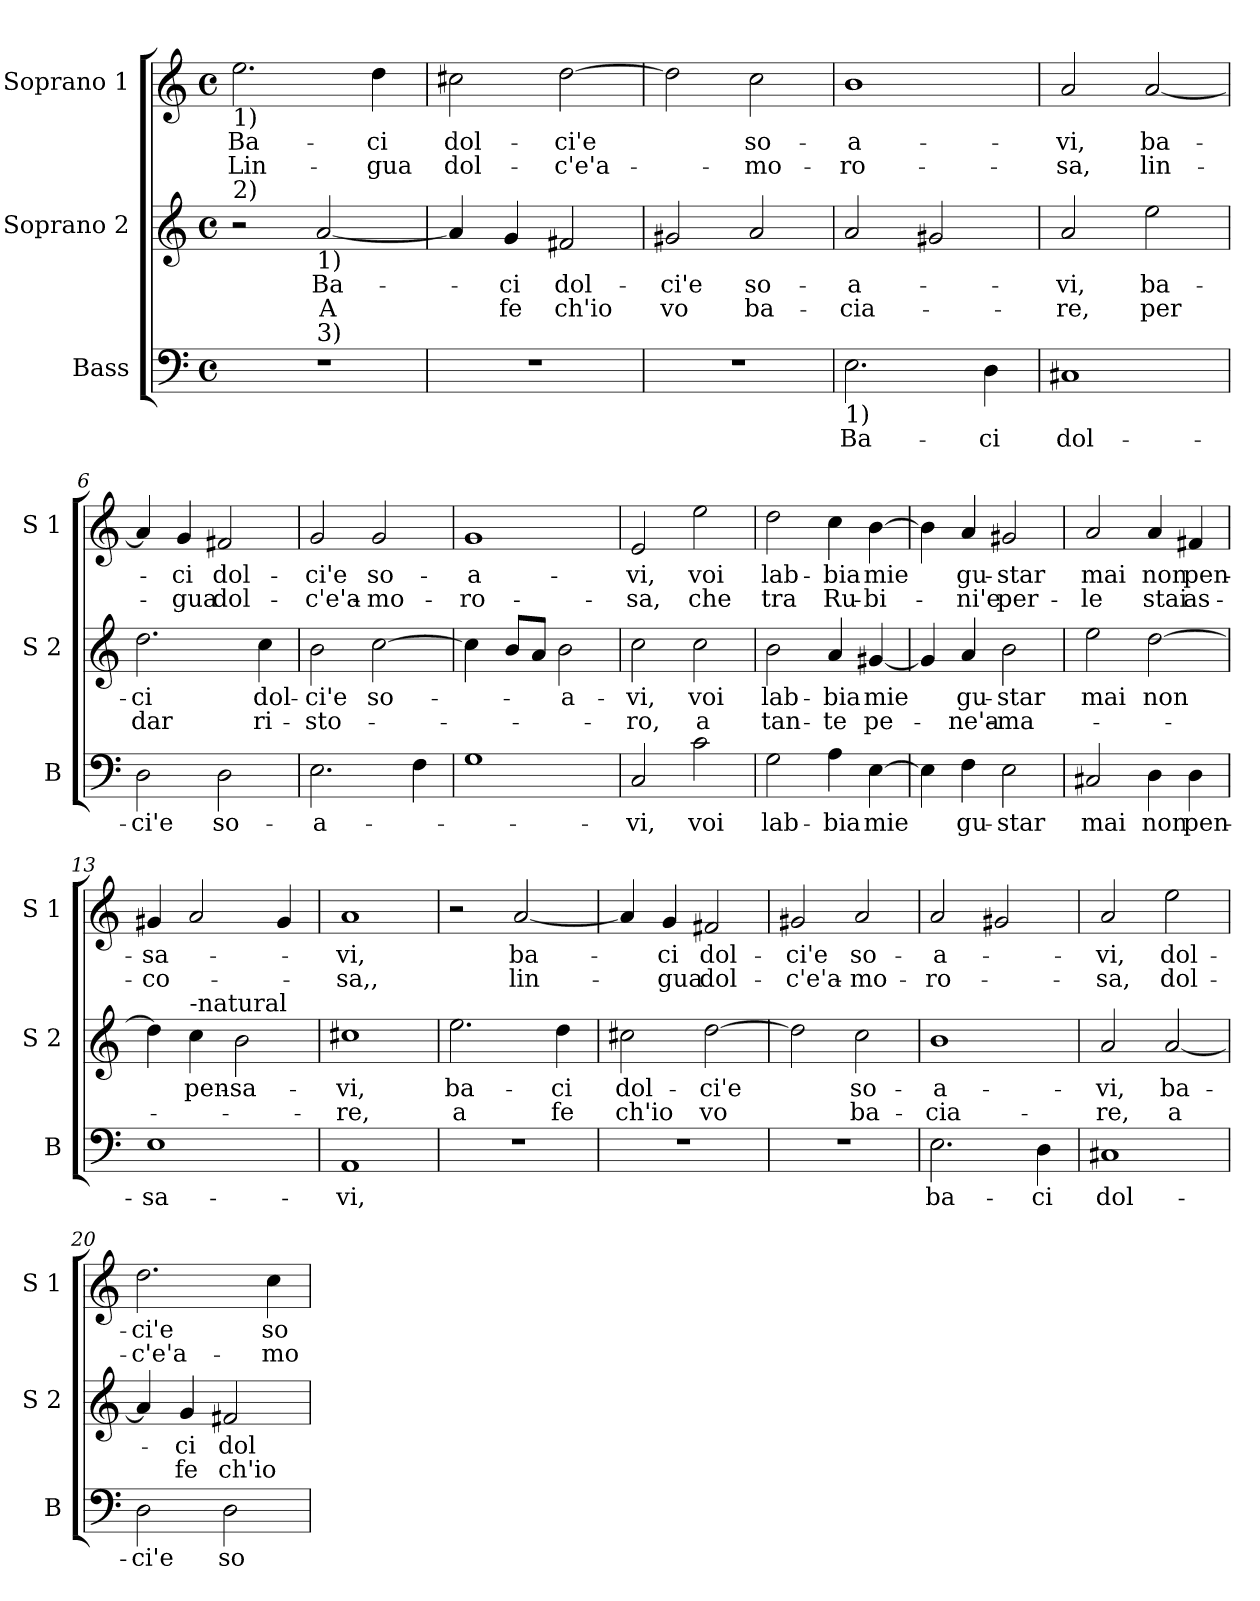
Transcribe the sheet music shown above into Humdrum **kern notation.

**kern	**text	**kern	**text	**text	**kern	**text	**text
*part3	*part3	*part2	*part2	*part2	*part1	*part1	*part1
*staff3	*staff3	*staff2	*staff2	*staff2	*staff1	*staff1	*staff1
*I"Bass	*	*I"Soprano 2	*	*	*I"Soprano 1	*	*
*I'B	*	*I'S 2	*	*	*I'S 1	*	*
*clefF4	*	*clefG2	*	*	*clefG2	*	*
*k[]	*	*k[]	*	*	*k[]	*	*
*C:	*	*C:	*	*	*C:	*	*
*M4/4	*	*M4/4	*	*	*M4/4	*	*
*met(c)	*	*met(c)	*	*	*met(c)	*	*
=1	=1	=1	=1	=1	=1	=1	=1
!	!	!	!	!	!LO:TX:b:t=1)	!	!
!	!	!LO:TX:a:t=2)	!	!	!	!	!
!	!	!	!	!	!	!LO:LY:b	!LO:LY:b
*^	*	*	*	*	*	*	*
1r	2ryy	.	2r	.	.	2.ee\	Ba-	Lin-
!	!	!	!LO:TX:b:t=1)	!	!	!	!	!
!	!LO:TX:a:t=3)	!	!	!	!	!	!	!
!	!	!	!	!LO:LY:b	!LO:LY:b	!	!	!
.	2ryy	.	[2a/	Ba-	A	.	.	.
!	!	!	!	!	!	!	!LO:LY:b	!LO:LY:b
.	.	.	.	.	.	4dd\	-ci	-gua
=2	=2	=2	=2	=2	=2	=2	=2	=2
!	!	!	!	!	!	!	!LO:LY:b	!LO:LY:b
*v	*v	*	*	*	*	*	*	*
1r	.	4a/]	.	.	2cc#X\	dol-	dol-
!	!	!	!LO:LY:b	!LO:LY:b	!	!	!
.	.	4g/	-ci	fe	.	.	.
!	!	!	!LO:LY:b	!LO:LY:b	!	!LO:LY:b	!LO:LY:b
.	.	2f#X/	dol-	ch'io	[2dd\	-ci'e	-c'e'a-
=3	=3	=3	=3	=3	=3	=3	=3
!	!	!	!LO:LY:b	!LO:LY:b	!	!	!
1r	.	2g#X/	-ci'e	vo	2dd\]	.	.
!	!	!	!LO:LY:b	!LO:LY:b	!	!LO:LY:b	!LO:LY:b
.	.	2a/	so-	ba-	2cc\	so-	-mo-
=4	=4	=4	=4	=4	=4	=4	=4
!LO:TX:b:t=1)	!	!	!	!	!	!	!
!	!LO:LY:b	!	!LO:LY:b	!LO:LY:b	!	!LO:LY:b	!LO:LY:b
2.E\	Ba-	2a/	-a-	-cia-	1b	-a-	-ro-
.	.	2g#X/	.	.	.	.	.
!	!LO:LY:b	!	!	!	!	!	!
4D\	-ci	.	.	.	.	.	.
=5	=5	=5	=5	=5	=5	=5	=5
!	!LO:LY:b	!	!LO:LY:b	!LO:LY:b	!	!LO:LY:b	!LO:LY:b
1C#X	dol-	2a/	-vi,	-re,	2a/	-vi,	-sa,
!	!	!	!LO:LY:b	!LO:LY:b	!	!LO:LY:b	!LO:LY:b
.	.	2ee\	ba-	per	[2a/	ba-	lin-
!!LO:LB:g=z
=6	=6	=6	=6	=6	=6	=6	=6
!	!LO:LY:b	!	!LO:LY:b	!LO:LY:b	!	!	!
2D\	-ci'e	2.dd\	-ci	dar	4a/]	.	.
!	!	!	!	!	!	!LO:LY:b	!LO:LY:b
.	.	.	.	.	4g/	-ci	-gua
!	!LO:LY:b	!	!	!	!	!LO:LY:b	!LO:LY:b
2D\	so-	.	.	.	2f#X/	dol-	dol-
!	!	!	!LO:LY:b	!LO:LY:b	!	!	!
.	.	4cc\	dol-	ri-	.	.	.
=7	=7	=7	=7	=7	=7	=7	=7
!	!LO:LY:b	!	!LO:LY:b	!LO:LY:b	!	!LO:LY:b	!LO:LY:b
2.E\	-a-	2b\	-ci'e	-sto-	2g/	-ci'e	-c'e'a-
!	!	!	!LO:LY:b	!	!	!LO:LY:b	!LO:LY:b
.	.	[2cc\	so-	.	2g/	so-	-mo-
4F\	.	.	.	.	.	.	.
=8	=8	=8	=8	=8	=8	=8	=8
!	!	!	!	!	!	!LO:LY:b	!LO:LY:b
1G	.	4cc\]	.	.	1g	-a-	-ro-
.	.	8b/L	.	.	.	.	.
.	.	8a/J	.	.	.	.	.
!	!	!	!LO:LY:b	!	!	!	!
.	.	2b\	-a-	.	.	.	.
=9	=9	=9	=9	=9	=9	=9	=9
!	!LO:LY:b	!	!LO:LY:b	!LO:LY:b	!	!LO:LY:b	!LO:LY:b
2C/	-vi,	2cc\	-vi,	-ro,	2e/	-vi,	-sa,
!	!LO:LY:b	!	!LO:LY:b	!LO:LY:b	!	!LO:LY:b	!LO:LY:b
2c\	voi	2cc\	voi	a	2ee\	voi	che
=10	=10	=10	=10	=10	=10	=10	=10
!	!LO:LY:b	!	!LO:LY:b	!LO:LY:b	!	!LO:LY:b	!LO:LY:b
2G\	lab-	2b\	lab-	tan-	2dd\	lab-	tra
!	!LO:LY:b	!	!LO:LY:b	!LO:LY:b	!	!LO:LY:b	!LO:LY:b
4A\	-bia	4a/	-bia	-te	4cc\	-bia	Ru-
!	!LO:LY:b	!	!LO:LY:b	!LO:LY:b	!	!LO:LY:b	!LO:LY:b
[4E\	mie	[4g#X/	mie	pe-	[4b\	mie	-bi-
!!LO:LB:g=z
=11	=11	=11	=11	=11	=11	=11	=11
4E\]	.	4g#/]	.	.	4b\]	.	.
!	!LO:LY:b	!	!LO:LY:b	!LO:LY:b	!	!LO:LY:b	!LO:LY:b
4F\	gu-	4a/	gu-	-ne'a-	4a/	gu-	-ni'e
!	!LO:LY:b	!	!LO:LY:b	!LO:LY:b	!	!LO:LY:b	!LO:LY:b
2E\	-star	2b\	-star	-ma-	2g#X/	-star	per-
=12	=12	=12	=12	=12	=12	=12	=12
!	!LO:LY:b	!	!LO:LY:b	!	!	!LO:LY:b	!LO:LY:b
2C#X/	mai	2ee\	mai	.	2a/	mai	-le
!	!LO:LY:b	!	!LO:LY:b	!	!	!LO:LY:b	!LO:LY:b
4D\	non	[2dd\	non	.	4a/	non	stai
!	!LO:LY:b	!	!	!	!	!LO:LY:b	!LO:LY:b
4D\	pen-	.	.	.	4f#X/	pen-	as-
=13	=13	=13	=13	=13	=13	=13	=13
!	!LO:LY:b	!	!	!	!	!LO:LY:b	!LO:LY:b
1E	-sa-	4dd\]	.	.	4g#X/	-sa-	-co-
!	!	!LO:TX:a:t=-natural	!	!	!	!	!
!	!	!	!LO:LY:b	!	!	!	!
.	.	4cc\	pen-	.	2a/	.	.
!	!	!	!LO:LY:b	!	!	!	!
.	.	2b\	-sa-	.	.	.	.
.	.	.	.	.	4g#/	.	.
=14	=14	=14	=14	=14	=14	=14	=14
!	!LO:LY:b	!	!LO:LY:b	!LO:LY:b	!	!LO:LY:b	!LO:LY:b
1AA	-vi,	1cc#X	-vi,	-re,	1a	-vi,	-sa,,
=15	=15	=15	=15	=15	=15	=15	=15
!	!	!	!LO:LY:b	!LO:LY:b	!	!	!
1r	.	2.ee\	ba-	a	2r	.	.
!	!	!	!	!	!	!LO:LY:b	!LO:LY:b
.	.	.	.	.	[2a/	ba-	lin-
!	!	!	!LO:LY:b	!LO:LY:b	!	!	!
.	.	4dd\	-ci	fe	.	.	.
!!LO:PB:g=z
=16	=16	=16	=16	=16	=16	=16	=16
!	!	!	!LO:LY:b	!LO:LY:b	!	!	!
1r	.	2cc#X\	dol-	ch'io	4a/]	.	.
!	!	!	!	!	!	!LO:LY:b	!LO:LY:b
.	.	.	.	.	4g/	-ci	-gua
!	!	!	!LO:LY:b	!LO:LY:b	!	!LO:LY:b	!LO:LY:b
.	.	[2dd\	-ci'e	vo	2f#X/	dol-	dol-
=17	=17	=17	=17	=17	=17	=17	=17
!	!	!	!	!	!	!LO:LY:b	!LO:LY:b
1r	.	2dd\]	.	.	2g#X/	-ci'e	-c'e'a-
!	!	!	!LO:LY:b	!LO:LY:b	!	!LO:LY:b	!LO:LY:b
.	.	2cc\	so-	ba-	2a/	so-	-mo-
=18	=18	=18	=18	=18	=18	=18	=18
!	!LO:LY:b	!	!LO:LY:b	!LO:LY:b	!	!LO:LY:b	!LO:LY:b
2.E\	ba-	1b	-a-	-cia-	2a/	-a-	-ro-
.	.	.	.	.	2g#X/	.	.
!	!LO:LY:b	!	!	!	!	!	!
4D\	-ci	.	.	.	.	.	.
=19	=19	=19	=19	=19	=19	=19	=19
!	!LO:LY:b	!	!LO:LY:b	!LO:LY:b	!	!LO:LY:b	!LO:LY:b
1C#X	dol-	2a/	-vi,	-re,	2a/	-vi,	-sa,
!	!	!	!LO:LY:b	!LO:LY:b	!	!LO:LY:b	!LO:LY:b
.	.	[2a/	ba-	a	2ee\	dol-	dol-
=20	=20	=20	=20	=20	=20	=20	=20
!	!LO:LY:b	!	!	!	!	!LO:LY:b	!LO:LY:b
2D\	-ci'e	4a/]	.	.	2.dd\	-ci'e	-c'e'a-
!	!	!	!LO:LY:b	!LO:LY:b	!	!	!
.	.	4g/	-ci	fe	.	.	.
!	!LO:LY:b	!	!LO:LY:b	!LO:LY:b	!	!	!
2D\	so-	2f#X/	dol-	ch'io	.	.	.
!	!	!	!	!	!	!LO:LY:b	!LO:LY:b
.	.	.	.	.	4cc\	so-	-mo-
=	=	=	=	=	=	=	=
*-	*-	*-	*-	*-	*-	*-	*-
